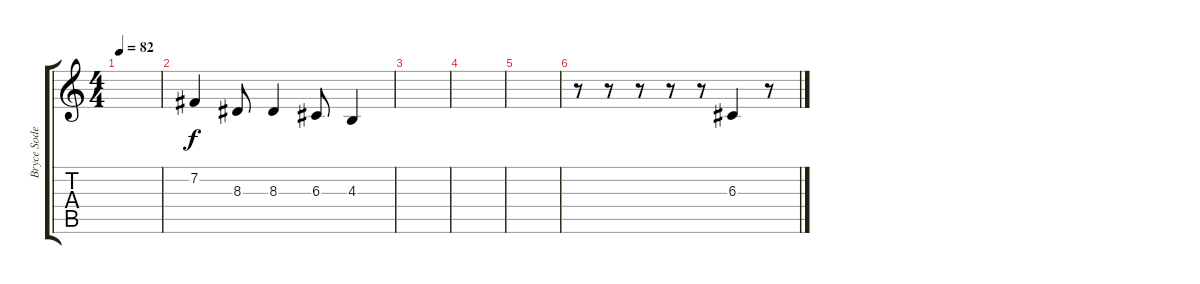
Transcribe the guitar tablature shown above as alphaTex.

\track ("Bryce Soderberg [Voice 2]" "Bryce Sode") {instrument lead3calliope}
\staff {score tabs}
\tuning (E4 B3 G3 D3 A2 E2) {hide}
\ts (4 4)
\tempo 82
\clef g2
\ks c
|
7.2.4 8.3.8 8.3.4 6.3.8 4.3.4 |
|
|
|
r.8 r.8 r.8 r.8 r.8 6.3.4 r.8
